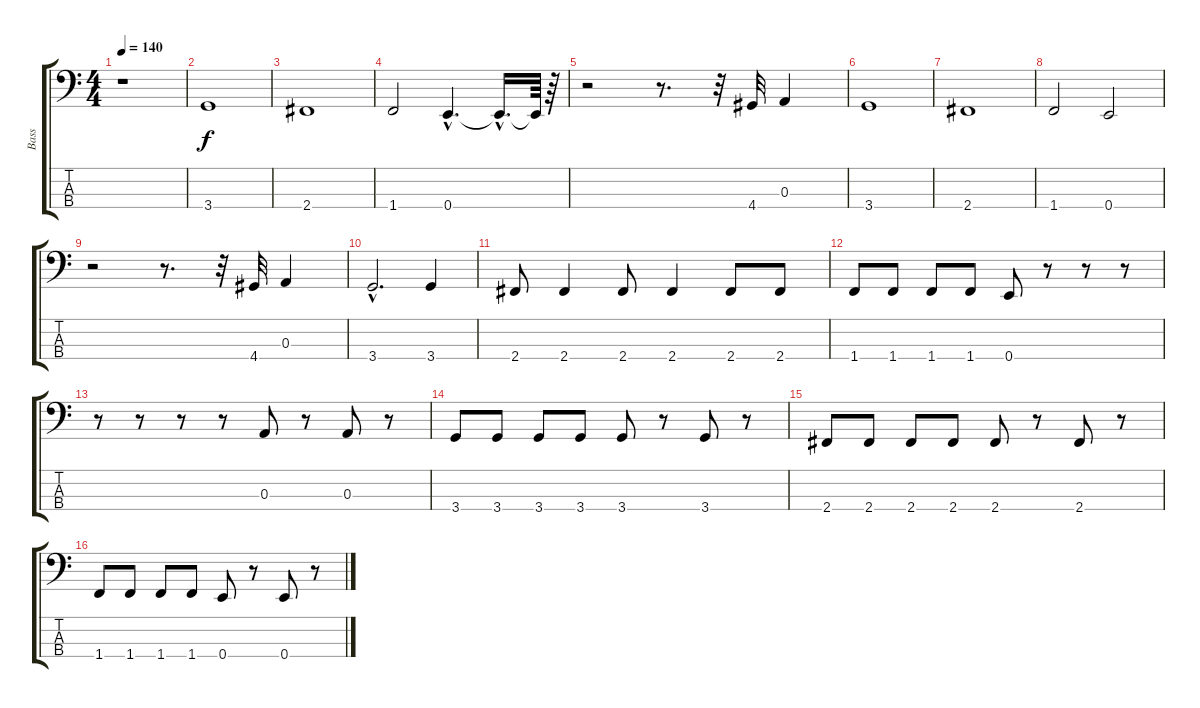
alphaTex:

\track ("Bass                " "Bass      ") {instrument electricbassfinger}
\staff {score tabs}
\tuning (G2 D2 A1 E1) {hide}
\ts (4 4)
\tempo 140
\clef f4
\ks c
r.1{dy f} |
3.4.1 |
2.4.1 |
1.4.2 0.4{hac}.4{d} 0.4{hac t}.16{d} 0.4{t}.64 r.64 |
r.2 r.8{d} r.32 4.4.32 0.3.4 |
3.4.1 |
2.4.1 |
1.4.2 0.4.2 |
r.2 r.8{d} r.32 4.4.32 0.3.4 |
3.4{hac}.2{d} 3.4.4 |
2.4.8 2.4.4 2.4.8 2.4.4 2.4.8 2.4.8 |
1.4.8 1.4.8 1.4.8 1.4.8 0.4.8 r.8 r.8 r.8 |
r.8 r.8 r.8 r.8 0.3.8 r.8 0.3.8 r.8 |
3.4.8 3.4.8 3.4.8 3.4.8 3.4.8 r.8 3.4.8 r.8 |
2.4.8 2.4.8 2.4.8 2.4.8 2.4.8 r.8 2.4.8 r.8 |
1.4.8 1.4.8 1.4.8 1.4.8 0.4.8 r.8 0.4.8 r.8
